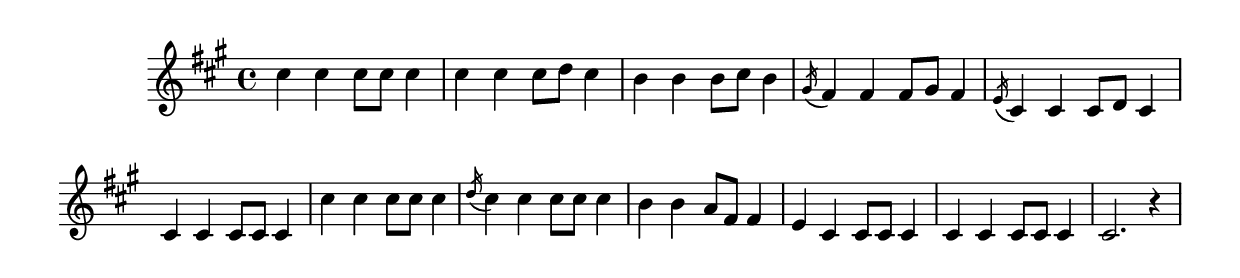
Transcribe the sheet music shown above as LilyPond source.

\version "2.8.6" 
\include "english.ly"


melody = \relative cs''
 { 
  \clef treble 
  \key a \major 
  \time 4/4 
% \set Staff.midiInstrument = "recorder" 
% \set Staff.midiInstrument = "taiko drum" 

  cs4 cs cs8 cs cs4 | cs cs cs8 d cs4 | b b b8 cs b4 |
  \acciaccatura gs16 fs4 fs fs8 gs fs4 |
  \acciaccatura e16 cs4 cs cs8 d cs4 | cs cs cs8 cs cs4 |
  cs' cs cs8 cs cs4 | \acciaccatura d16 cs4 cs cs8 cs cs4 |
  b b a8 fs fs4 | e cs cs8 cs cs4 | cs cs cs8 cs cs4 | cs2. r4 |
} 

\score { 
\new Staff \melody 
\layout {
  \context {
    \Score
    \remove Bar_number_engraver
} } 
\midi { \tempo 4=45 } 
}
